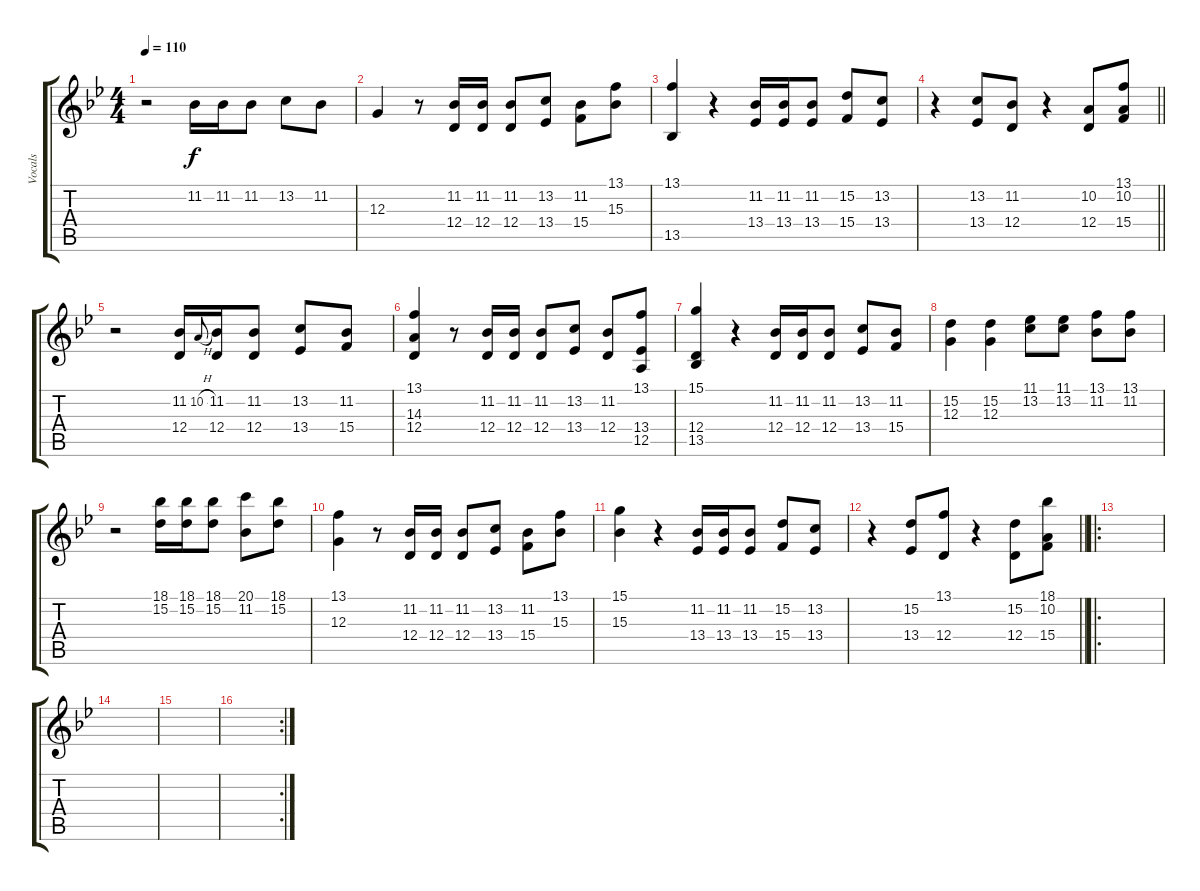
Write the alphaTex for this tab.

\track ("Vocals" "Vocals") {instrument tenorsax}
\staff {score tabs}
\tuning (E4 B3 G3 D3 A2 E2) {hide}
\ts (4 4)
\tempo 110
\clef g2
\ks bb
r.2{dy f} 11.2.16 11.2.16 11.2.8 13.2.8 11.2.8 |
12.3.4 r.8 (11.2 12.4).16 (11.2 12.4).16 (11.2 12.4).8 (13.2 13.4).8 (11.2 15.4).8 (13.1 15.3).8 |
(13.1 13.5).4 r.4 (11.2 13.4).16 (11.2 13.4).16 (11.2 13.4).8 (15.2 15.4).8 (13.2 13.4).8 |
\barLineRight lightlight
r.4 (13.2 13.4).8 (11.2 12.4).8 r.4 (10.2 12.4).8 (13.1 10.2 15.4).8 |
r.2 (11.2 12.4).16 10.2{h}.8{gr onbeat} (11.2 12.4).16 (11.2 12.4).8 (13.2 13.4).8 (11.2 15.4).8 |
(13.1 14.3 12.4).4 r.8 (11.2 12.4).16 (11.2 12.4).16 (11.2 12.4).8 (13.2 13.4).8 (11.2 12.4).8 (13.1 13.4 12.5).8 |
(15.1 12.4 13.5).4 r.4 (11.2 12.4).16 (11.2 12.4).16 (11.2 12.4).8 (13.2 13.4).8 (11.2 15.4).8 |
(15.2 12.3).4 (15.2 12.3).4 (11.1 13.2).8 (11.1 13.2).8 (13.1 11.2).8 (13.1 11.2).8 |
r.2 (18.1 15.2).16 (18.1 15.2).16 (18.1 15.2).8 (20.1 11.2).8 (18.1 15.2).8 |
(13.1 12.3).4 r.8 (11.2 12.4).16 (11.2 12.4).16 (11.2 12.4).8 (13.2 13.4).8 (11.2 15.4).8 (13.1 15.3).8 |
(15.1 15.3).4 r.4 (11.2 13.4).16 (11.2 13.4).16 (11.2 13.4).8 (15.2 15.4).8 (13.2 13.4).8 |
\barLineRight lightlight
r.4 (15.2 13.4).8 (13.1 12.4).8 r.4 (15.2 12.4).8 (18.1 10.2 15.4).8 |
\ro
|
|
|
\rc 2
